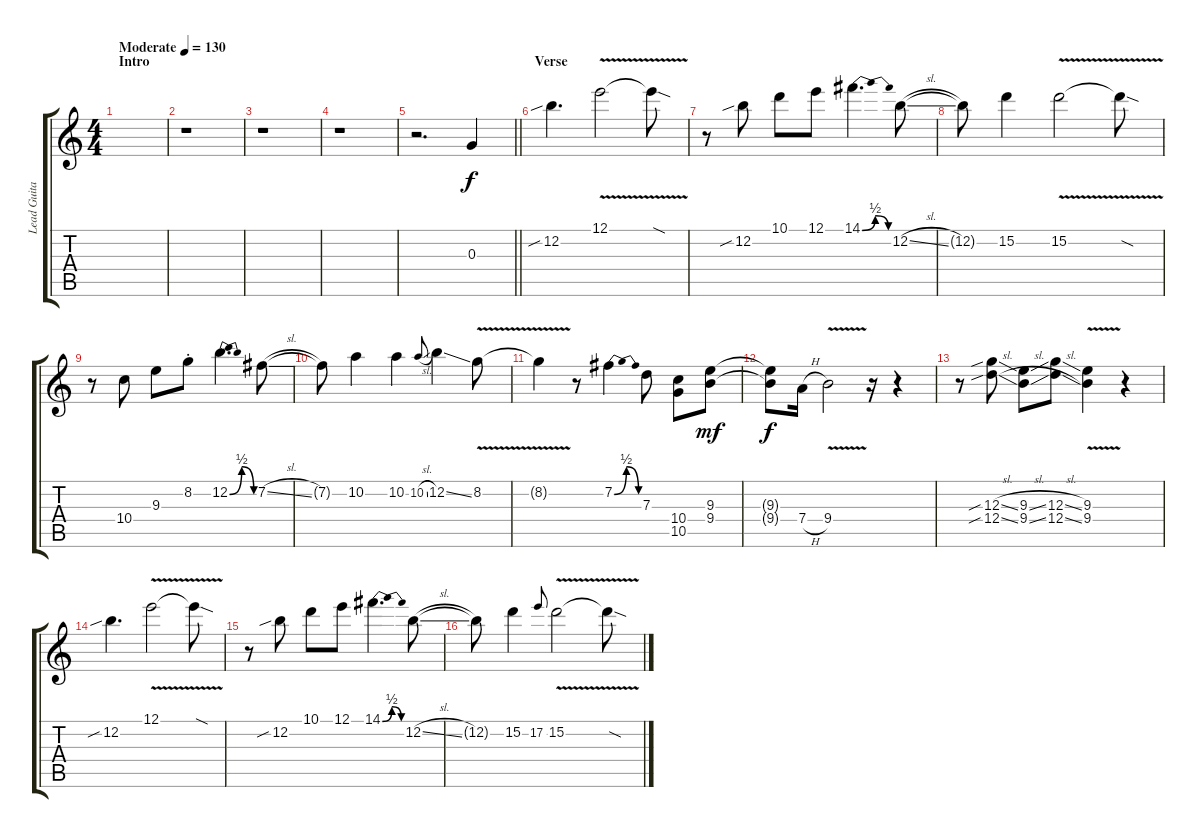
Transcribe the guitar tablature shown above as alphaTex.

\track ("Lead Guitar" "Lead Guita") {instrument distortionguitar}
\staff {score tabs}
\tuning (E4 B3 G3 D3 A2 E2) {hide}
\ts (4 4)
\section ("" "Intro")
\tempo (130 "Moderate")
\clef g2
\ks c
|
r.1 |
r.1 |
r.1 |
\barLineRight lightlight
r.2{d} 0.3.4 |
\section ("" "Verse")
12.2{sib}.4{d} 12.1{v}.2 12.1{sod t}.8 |
r.8 12.2{sib}.8 10.1.8 12.1.8 14.1{be (bendrelease 0 0 30 2 30 2 60 0)}.4{d} 12.2{sl}.8 |
12.2{t}.8 15.2.4 15.2{v}.2 15.2{sod t}.8 |
r.8 10.4.8 9.3.8 8.2{st}.8 12.2{be (bendrelease 0 0 30 2 30 2 60 0)}.4{d} 7.2{sl}.8 |
7.2{t}.8 10.2.4 10.2.4 10.2{sl}.8{gr onbeat} 12.2{ss}.4 8.2{v}.8 |
8.2{t}.4 r.8 7.2{be (bendrelease 0 0 30 2 30 2 60 0)}.4 7.3.8 (10.4 10.5).8 (9.3 9.4).8{dy mf} |
(9.3{t} 9.4{t}).8{dy f} 7.4{h}.16 9.4{v}.2 r.16 r.4 |
r.8 (12.3{sib sl} 12.4{sib sl}).8 (9.3{sl} 9.4{sl}).8 (12.3{sl} 12.4{sl}).8 (9.3 9.4{v}).4 r.4 |
12.2{sib}.4{d} 12.1{v}.2 12.1{sod t}.8 |
r.8 12.2{sib}.8 10.1.8 12.1.8 14.1{be (bendrelease 0 0 30 2 30 2 60 0)}.4{d} 12.2{sl}.8 |
12.2{t}.8 15.2.4 17.2.8{gr onbeat} 15.2{v}.2 15.2{sod t}.8
